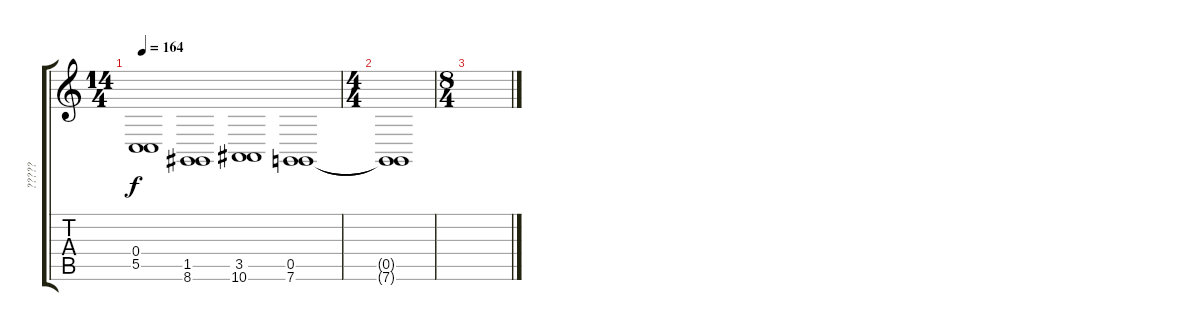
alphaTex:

\track ("?????" "?????") {instrument viola}
\staff {score tabs}
\tuning (D4 A3 F3 C3 G2 C2) {hide}
\ts (14 4)
\tempo 164
\clef g2
\ks c
(0.4 5.5).1{dy f volume 6 instrument viola} (1.5 8.6).1 (3.5 10.6).1 (0.5 7.6).1 |
\ts (4 4)
(0.5{t} 7.6{t}).1 |
\ts (8 4)
